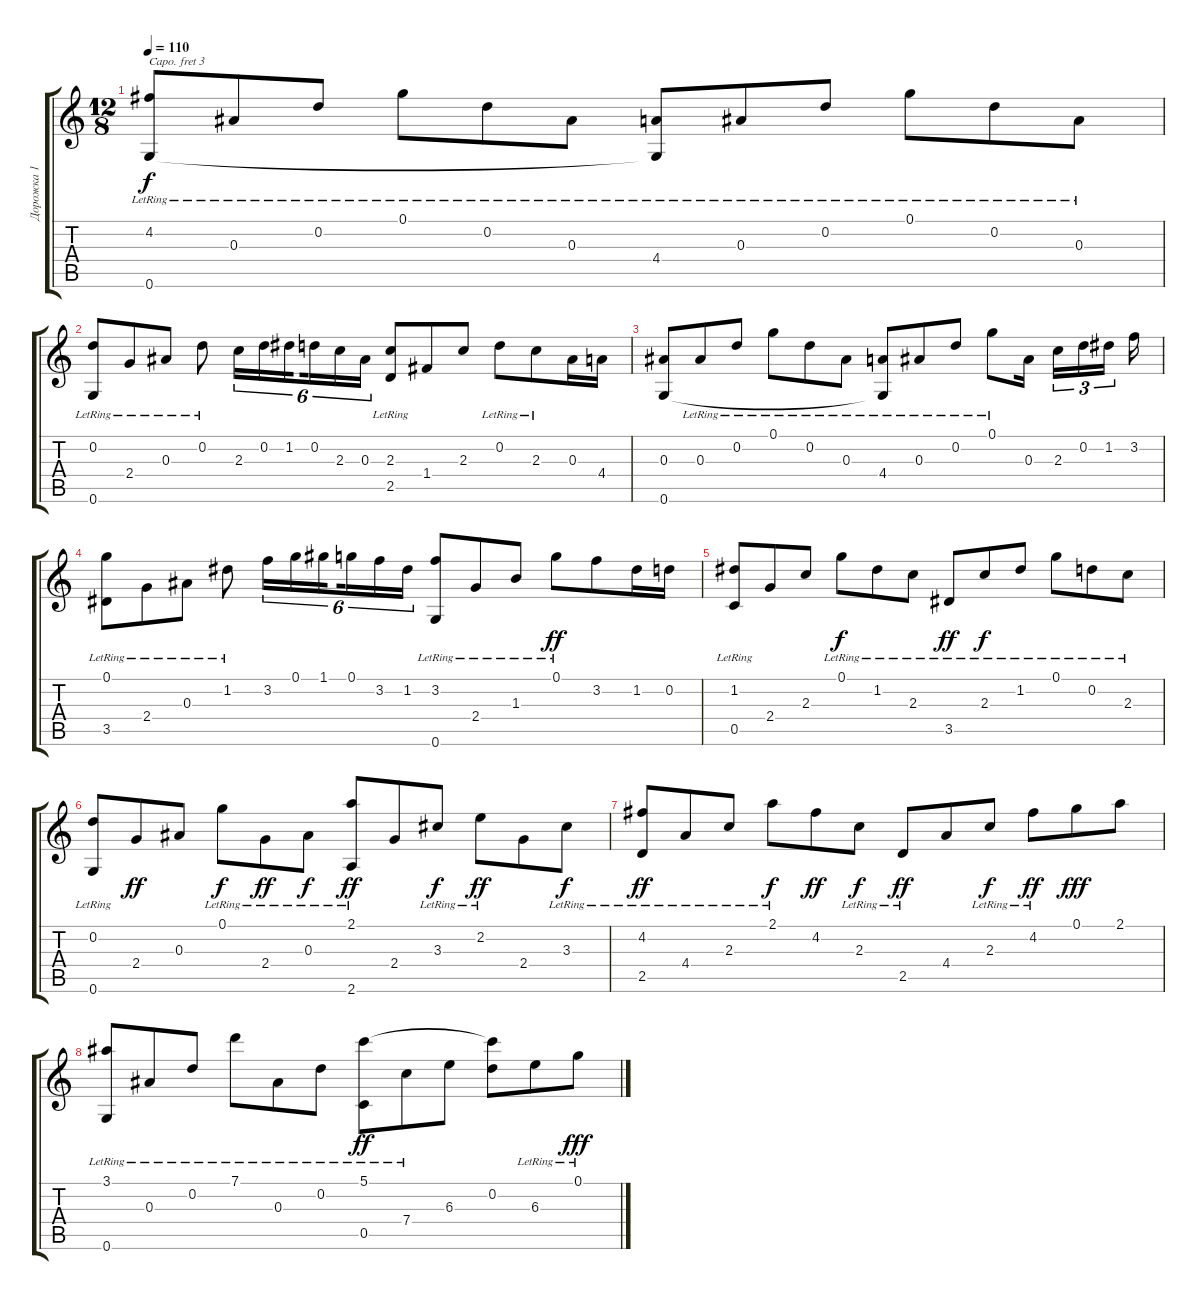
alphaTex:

\track ("Дорожка 1" "Дорожка 1") {instrument acousticguitarnylon}
\staff {score tabs}
\capo 3
\tuning (E4 B3 G3 D3 A2 E2) {hide}
\ts (12 8)
\tempo 110
\clef g2
\ks c
(4.2{lr} 0.6).8{dy f} 0.3{lr}.8 0.2{lr}.8 0.1{lr}.8 0.2{lr}.8 0.3{lr}.8 (4.4{lr} 0.6{t}).8 0.3{lr}.8 0.2{lr}.8 0.1{lr}.8 0.2{lr}.8 0.3{lr}.8 |
(0.2{lr} 0.6{lr}).8 2.4{lr}.8 0.3{lr}.8 0.2{lr}.8 2.3.16{tu (6 4)} 0.2.16{tu (6 4)} 1.2.16{tu (6 4) beam splitsecondary} 0.2.16{tu (6 4)} 2.3.16{tu (6 4)} 0.3.16{tu (6 4)} (2.3{lr} 2.5{lr}).8 1.4.8 2.3.8 0.2{lr}.8 2.3{lr}.8 0.3.16 4.4.16 |
(0.3 0.6).8 0.3{lr}.8 0.2{lr}.8 0.1{lr}.8 0.2{lr}.8 0.3{lr}.8 (4.4{lr} 0.6{t}).8 0.3{lr}.8 0.2{lr}.8 0.1{lr}.8 0.3.16{beam splitsecondary} 2.3.16{tu (3 2)} 0.2.16{tu (3 2)} 1.2.16{tu (3 2) beam splitsecondary} 3.2.16 |
(0.1{lr} 3.5{lr}).8 2.4{lr}.8 0.3{lr}.8 1.2{lr}.8 3.2.16{tu (6 4)} 0.1.16{tu (6 4)} 1.1.16{tu (6 4) beam splitsecondary} 0.1.16{tu (6 4)} 3.2.16{tu (6 4)} 1.2.16{tu (6 4)} (3.2{lr} 0.6{lr}).8 2.4{lr}.8 1.3{lr}.8 0.1{lr}.8{dy ff} 3.2.8 1.2.16 0.2.16 |
(1.2{lr} 0.5{lr}).8 2.4.8 2.3.8 0.1{lr}.8{dy f} 1.2{lr}.8 2.3{lr}.8 3.5{lr}.8{dy ff} 2.3{lr}.8{dy f} 1.2{lr}.8 0.1{lr}.8 0.2{lr}.8 2.3{lr}.8 |
(0.2{lr} 0.6).8 2.4.8{dy ff} 0.3.8 0.1{lr}.8{dy f} 2.4{lr}.8{dy ff} 0.3{lr}.8{dy f} (2.1{lr} 2.6{lr}).8{dy ff} 2.4.8 3.3{lr}.8{dy f} 2.2{lr}.8{dy ff} 2.4.8 3.3{lr}.8{dy f} |
(4.2{lr} 2.5{lr}).8{dy ff} 4.4{lr}.8 2.3{lr}.8 2.1{lr}.8{dy f} 4.2.8{dy ff} 2.3{lr}.8{dy f} 2.5{lr}.8{dy ff} 4.4.8 2.3{lr}.8{dy f} 4.2{lr}.8{dy ff} 0.1.8{dy fff} 2.1.8 |
(3.1{lr} 0.6{lr}).8 0.3{lr}.8 0.2{lr}.8 7.1{lr}.8 0.3{lr}.8 0.2{lr}.8 (5.1{lr} 0.5{lr}).8{dy ff} 7.4{lr}.8 6.3.8 (5.1{t} 0.2).8 6.3{lr}.8 0.1{lr}.8{dy fff}
